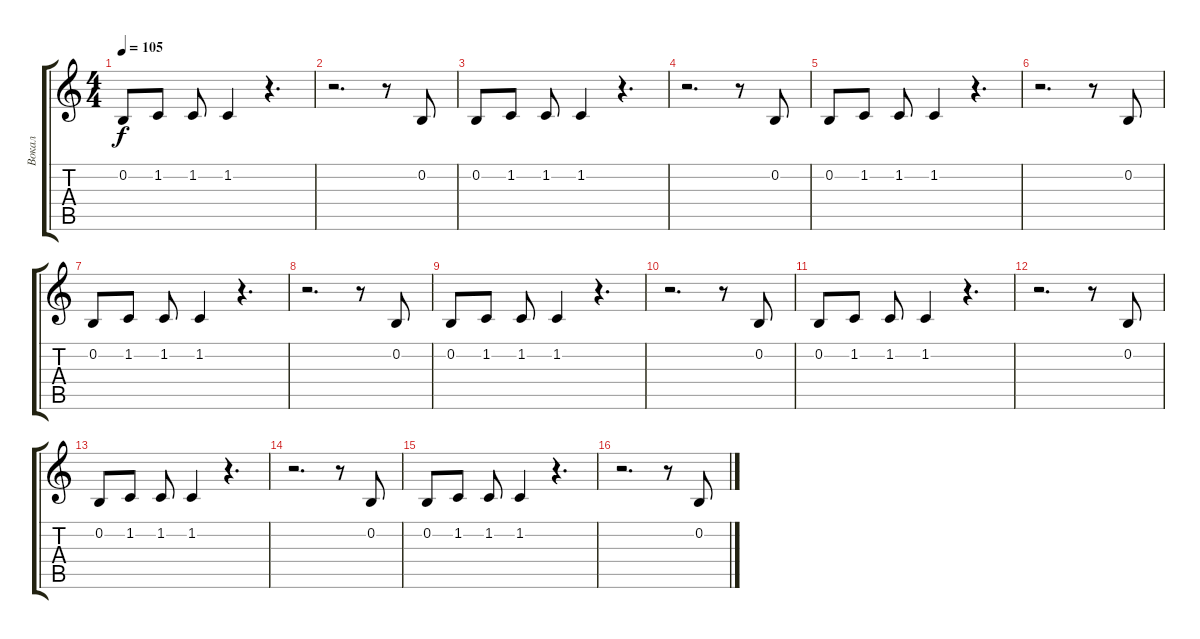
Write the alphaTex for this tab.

\track ("Вокал" "Вокал") {instrument clarinet}
\staff {score tabs}
\tuning (E4 B3 G3 D3 A2 E2) {hide}
\ts (4 4)
\tempo 105
\clef g2
\ks c
0.2.8{dy f} 1.2.8 1.2.8 1.2.4 r.4{d} |
r.2{d} r.8 0.2.8 |
0.2.8 1.2.8 1.2.8 1.2.4 r.4{d} |
r.2{d} r.8 0.2.8 |
0.2.8 1.2.8 1.2.8 1.2.4 r.4{d} |
r.2{d} r.8 0.2.8 |
0.2.8 1.2.8 1.2.8 1.2.4 r.4{d} |
r.2{d} r.8 0.2.8 |
0.2.8 1.2.8 1.2.8 1.2.4 r.4{d} |
r.2{d} r.8 0.2.8 |
0.2.8 1.2.8 1.2.8 1.2.4 r.4{d} |
r.2{d} r.8 0.2.8 |
0.2.8 1.2.8 1.2.8 1.2.4 r.4{d} |
r.2{d} r.8 0.2.8 |
0.2.8 1.2.8 1.2.8 1.2.4 r.4{d} |
r.2{d} r.8 0.2.8
